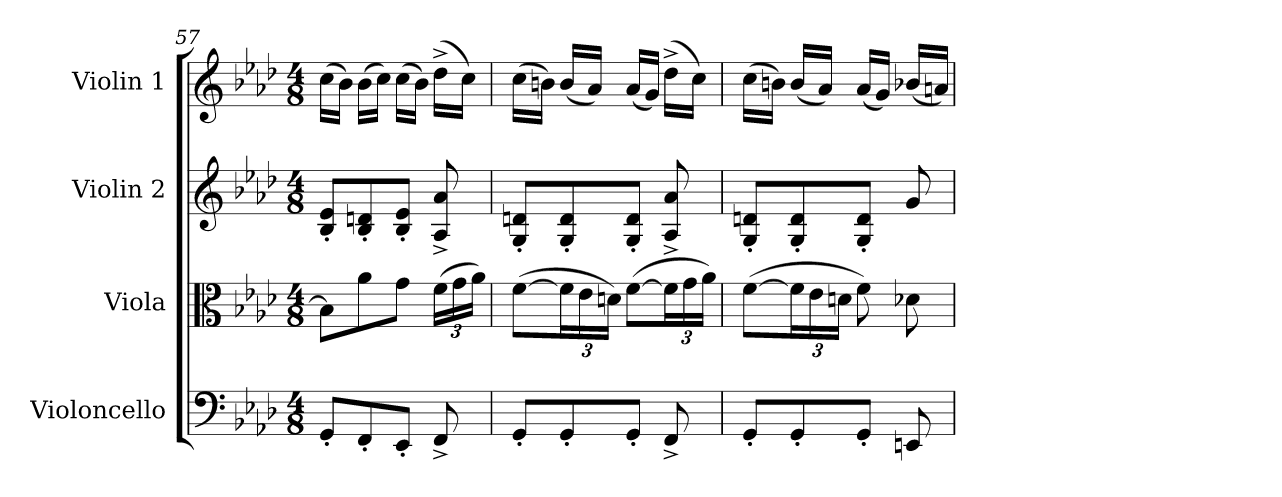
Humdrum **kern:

**kern	**kern	**kern	**kern
*part4	*part3	*part2	*part1
*staff4	*staff3	*staff2	*staff1
*I"Violoncello	*I"Viola	*I"Violin 2	*I"Violin 1
*I'Vc	*I'Vla	*I'Vln	*I'Vln
!!LO:PB:g=z
*clefF4	*clefC3	*clefG2	*clefG2
*k[b-e-a-d-]	*k[b-e-a-d-]	*k[b-e-a-d-]	*k[b-e-a-d-]
*M4/8	*M4/8	*M4/8	*M4/8
=57	=57	=57	=57
8GG'/L	8B-\L]	8B-/' 8e-/'L	(16cc\LL
.	.	.	16b-\JJ)
8FF'/	8a-\	8B-/' 8dn/'	(16b-\LL
.	.	.	16cc\JJ)
8EE-'/J	8g\J	8B-/' 8e-/'J	(16cc\LL
.	.	.	16b-\JJ)
8FF^/	(24f\LL	8A-/^ 8a-/^	(16dd-^\LL
.	24g\	.	.
.	.	.	16cc\JJ)
.	24a-\JJ)	.	.
!!LO:LB:g=z
=58	=58	=58	=58
8GG'/L	([8f\L	8G/' 8dn/'L	(16cc\LL
.	.	.	16bn\JJ)
8GG'/	24f\L]	8G/' 8d/'	(16b/LL
.	24e-\	.	.
.	.	.	16a-/JJ)
.	24dn\JJ)	.	.
8GG'/J	([8f\L	8G/' 8d/'J	(16a-/LL
.	.	.	16g/JJ)
8FF^/	24f\L]	8A-/^ 8a-/^	(16dd-^\LL
.	24g\	.	.
.	.	.	16cc\JJ)
.	24a-\JJ)	.	.
=59	=59	=59	=59
8GG'/L	([8f\L	8G/' 8dn/'L	(16cc\LL
.	.	.	16bn\JJ)
8GG'/	24f\L]	8G/' 8d/'	(16b/LL
.	24e-\	.	.
.	.	.	16a-/JJ)
.	24dn\JJ	.	.
8GG'/J	8f\)	8G/' 8d/'J	(16a-/LL
.	.	.	16g/JJ)
8EEn/	8d-X\	8g/	(16b-X/LL
.	.	.	16an/JJ)
=	=	=	=
*-	*-	*-	*-
